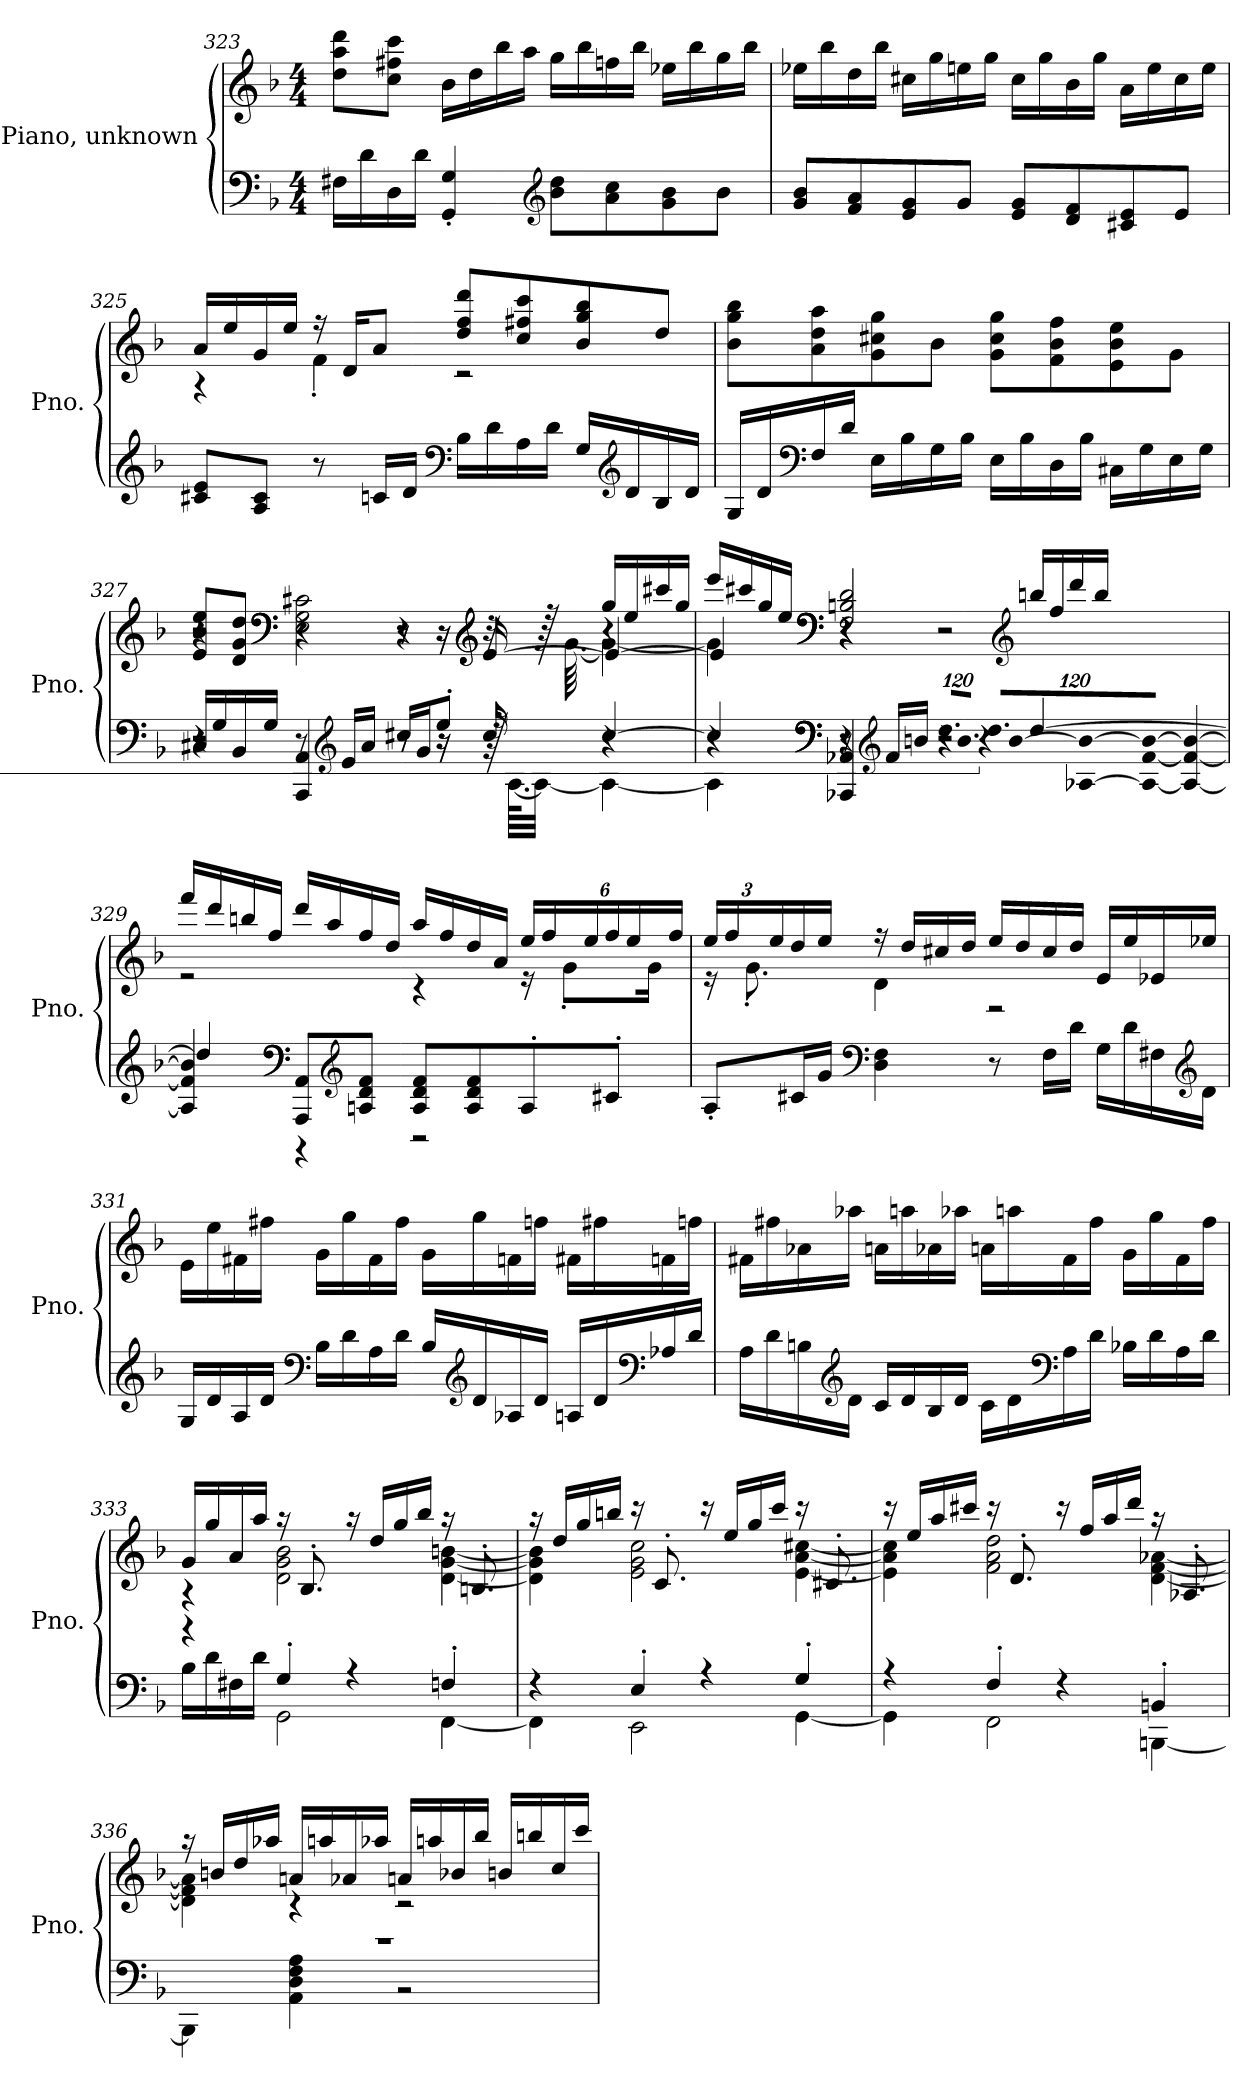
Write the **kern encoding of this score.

**kern	**kern
*part1	*part1
*staff2	*staff1
*I"Piano, unknown	*
*I'Pno.	*
*clefF4	*clefG2
*k[b-]	*k[b-]
*M4/4	*M4/4
=323	=323
16F#X\LL	8dd\ 8aa\ 8ddd\L
16d\	.
16D\	8cc\ 8ff#X\ 8ccc\J
16d\JJ	.
4GG/' 4G/'	16b-\LL
.	16dd\
.	16bb-\
.	16aa\JJ
*clefG2	*
8b-\ 8dd\L	16gg\LL
.	16bb-\
8a\ 8cc\	16ffn\
.	16bb-\JJ
8g\ 8b-\	16ee-X\LL
.	16bb-\
8b-\J	16gg\
.	16bb-\JJ
!!LO:LB:g=z
=324	=324
8g/ 8b-/L	16ee-X\LL
.	16bb-\
8f/ 8a/	16dd\
.	16bb-\JJ
8e/ 8g/	16cc#X\LL
.	16gg\
8g/J	16een\
.	16gg\JJ
8e/ 8g/L	16cc#\LL
.	16gg\
8d/ 8f/	16b-\
.	16gg\JJ
8c#X/ 8e/	16a\LL
.	16ee\
8e/J	16cc#\
.	16ee\JJ
=325	=325
*	*^
8c#X/ 8e/L	16a/LL	4r
.	16ee/	.
8A/ 8c#/J	16g/	.
.	16ee/JJ	.
8r	16r	4f'\
.	16d/KL	.
16cn/LL	8a/J	.
16d/JJ	.	.
*clefF4	*	*
16B-\LL	8dd/ 8ff/ 8ddd/L	2r
16d\	.	.
16A\	8cc/ 8ff#X/ 8ccc/	.
16d\JJ	.	.
16G/LL	8b-/ 8gg/ 8bb-/	.
*clefG2	*	*
16d/	.	.
16B-/	8dd/J	.
16d/JJ	.	.
*	*v	*v
!!LO:PB:g=z
=326	=326
16G/LL	8b-\ 8gg\ 8bb-\L
16d/	.
*clefF4	*
16F/	8a\ 8dd\ 8aa\
16d/JJ	.
16E\LL	8g\ 8cc#X\ 8gg\
16B-\	.
16G\	8b-\J
16B-\JJ	.
16E\LL	8g\ 8cc#\ 8gg\L
16B-\	.
16D\	8f\ 8b-\ 8ff\
16B-\JJ	.
16C#X\LL	8e\ 8b-\ 8ee\
16G\	.
16E\	8g\J
16G\JJ	.
!!LO:LB:g=z
=327	=327
*^	*^
*	*^	*	*^
*	*	*	*	*	*^
16C#X/LL	2r	4r	8e/ 8b-/ 8ee/L	2r	2r	4r
16G/	.	.	.	.	.	.
16BB-/	.	.	8d/ 8g/ 8dd/J	.	.	.
16G/JJ	.	.	.	.	.	.
*	*	*	*clefF4	*	*	*
8r	.	4AAA/ 4AA/	4r	.	.	2E\ 2G\ 2c#X\
*clefG2	*	*	*	*	*	*
16e/LL	.	.	.	.	.	.
16a/JJ	.	.	.	.	.	.
16cc#X/LL	8r	8r	4r	8r	8r	.
16g/J	.	.	.	.	.	.
8ee'/J	16r	16r	.	16r	16r	.
*	*	*	*clefG2	*	*	*
.	128r	16cc#/	.	32r	[16e/	.
.	[64.A\KLLL	.	.	.	.	.
.	32A\JJJ_	.	.	128r	.	.
.	.	.	.	[64.g\	.	.
[4cc#/	4A\_	4r	16gg/LL	4g\_	4e/_	4r
.	.	.	16ee/	.	.	.
.	.	.	16ccc#X/	.	.	.
.	.	.	16gg/JJ	.	.	.
*	*	*	*	*	*v	*v
!!LO:LB:g=z
=328	=328	=328	=328	=328	=328
4cc#/]	4A\]	4r	16eee/LL	4g\]	4e/]
.	.	.	16ccc#X/	.	.
.	.	.	16gg/	.	.
.	.	.	16ee/JJ	.	.
*clefF4	*	*	*clefF4	*	*
8r	4r	4AAA-X/ 4AA-X/	2F/ 2Bn/ 2d/	4r	4r
*clefG2	*	*	*	*	*
16f/LL	.	.	.	.	.
16bn/JJ	.	.	.	.	.
!LO:N:vis=32.	!	!	!	!	!
1920%103dd/LLL	2r	4r	.	2r	2r
!LO:N:vis=32.	!	!	!	!	!
1920%103b/JJJ	.	.	.	.	.
!LO:N:vis=64	!	!	!	!	!
960%17r	.	.	.	.	.
!LO:N:vis=32.	!	!	!	!	!
1920%103dd/LLL	.	.	.	.	.
!LO:N:vis=64	!	!	!	!	!
[960%17b/L	.	.	.	.	.
!LO:N:vis=64	!	!	!	!	!
[960%17A-X/ 960%17b/_J	.	.	.	.	.
!LO:N:vis=32	!	!	!	!	!
640%23A-/_ [640%23f/ 640%23b/_JJJ	.	.	.	.	.
*	*	*	*clefG2	*	*
4A-/_ 4f/_ 4b/_	.	[4dd/	16bbn/LL	.	.
.	.	.	16ff/	.	.
.	.	.	16ddd/	.	.
.	.	.	16bb/JJ	.	.
*	*v	*v	*	*	*
*	*	*	*v	*v
!!LO:LB:g=z
=329	=329	=329	=329
4A-/] 4f/] 4b/]	4dd/]	16fff/LL	2r
.	.	16ddd/	.
.	.	16bbn/	.
.	.	16ff/JJ	.
*clefF4	*	*	*
8AAA/ 8AA/L	4r	16ddd/LL	.
.	.	16aa/	.
*clefG2	*	*	*
8An/ 8d/ 8f/J	.	16ff/	.
.	.	16dd/JJ	.
8A/ 8d/ 8f/L	2r	16aa/LL	4r
.	.	16ff/	.
8A/ 8d/ 8f/	.	16dd/	.
.	.	16a/JJ	.
*	*	*Xbrackettup	*
8A'/	.	24ee/LL	16r
.	.	24ff/	.
.	.	.	8g'\L
.	.	24ee/	.
8c#X'/J	.	24ff/	.
.	.	24ee/	.
.	.	.	16g\Jk
.	.	24ff/JJ	.
*v	*v	*	*
!!LO:LB:g=z	!!
=330	=330	=330
8A'/L	24ee/LL	16r
.	24ff/	.
.	.	8.g'\
.	24ee/	.
16c#X/L	16dd/	.
16g/JJ	16ee/JJ	.
*clefF4	*	*
4D\ 4F\	16r	4d\
.	16dd/LL	.
.	16cc#X/	.
.	16dd/JJ	.
8r	16ee/LL	2r
.	16dd/	.
16F\LL	16cc#/	.
16d\JJ	16dd/JJ	.
16G\LL	16e/LL	.
16d\	16ee/	.
16F#X\	16e-X/	.
*clefG2	*	*
16d\JJ	16ee-X/JJ	.
*	*v	*v
!!LO:LB:g=z
=331	=331
16G/LL	16e\LL
16d/	16ee\
16A/	16f#X\
16d/JJ	16ff#X\JJ
*clefF4	*
16B-\LL	16g\LL
16d\	16gg\
16A\	16f#\
16d\JJ	16ff#\JJ
16B-/LL	16g\LL
*clefG2	*
16d/	16gg\
16A-X/	16fn\
16d/JJ	16ffn\JJ
16An/LL	16f#X\LL
16d/	16ff#X\
*clefF4	*
16A-X/	16fn\
16d/JJ	16ffn\JJ
!!LO:PB:g=z
=332	=332
16A\LL	16f#X\LL
16d\	16ff#X\
16Bn\	16a-X\
*clefG2	*
16d\JJ	16aa-X\JJ
16c/LL	16an\LL
16d/	16aan\
16B/	16a-X\
16d/JJ	16aa-X\JJ
16c\LL	16an\LL
16d\	16aan\
*clefF4	*
16A\	16f#\
16d\JJ	16ff#\JJ
16B-X\LL	16g\LL
16d\	16gg\
16A\	16f#\
16d\JJ	16ff#\JJ
=333	=333
*^	*^
4r	16B-\LL	16g/LL	4r
.	16d\	16gg/	.
.	16F#X\	16a/	.
.	16d\JJ	16aa/JJ	.
4G'/	2GG\	16r	2d\ 2g\ 2b-\
.	.	8.B-'/	.
4r	.	16r	.
.	.	16dd/LL	.
.	.	16gg/	.
.	.	16bb-/JJ	.
4Fn'/	[4FF\	16r	[4d\ [4g\ [4bn\
.	.	8.Bn'/	.
!!LO:LB:g=z	!!
=334	=334	=334	=334
4r	4FF\]	16r	4d\] 4g\] 4b\]
.	.	16dd/LL	.
.	.	16gg/	.
.	.	16bbn/JJ	.
4E'/	2EE\	16r	2e\ 2g\ 2cc\
.	.	8.c'/	.
4r	.	16r	.
.	.	16ee/LL	.
.	.	16gg/	.
.	.	16ccc/JJ	.
4G'/	[4GG\	16r	[4e\ [4a\ [4cc#X\
.	.	8.c#X'/	.
=335	=335	=335	=335
4r	4GG\]	16r	4e\] 4a\] 4cc#\]
.	.	16ee/LL	.
.	.	16aa/	.
.	.	16ccc#X/JJ	.
4F'/	2FF\	16r	2f\ 2a\ 2dd\
.	.	8.d'/	.
4r	.	16r	.
.	.	16ff/LL	.
.	.	16aa/	.
.	.	16ddd/JJ	.
4BBn'/	[4BBBn\	16r	[4d\ [4f\ [4a-X\
.	.	8.A-X'/	.
!!LO:LB:g=z	!!
=336	=336	=336	=336
1r	4BBB\]	16r	4d\] 4f\] 4a-\]
.	.	16bn/LL	.
.	.	16dd/	.
.	.	16aa-X/JJ	.
.	4AA\ 4D\ 4F\ 4A\	16an/LL	4r
.	.	16aan/	.
.	.	16a-X/	.
.	.	16aa-X/JJ	.
.	2r	16an/LL	2r
.	.	16aan/	.
.	.	16b-X/	.
.	.	16bb-/JJ	.
.	.	16bn/LL	.
.	.	16bbn/	.
.	.	16cc/	.
.	.	16ccc/JJ	.
*v	*v	*	*
*	*v	*v
=	=
*-	*-
